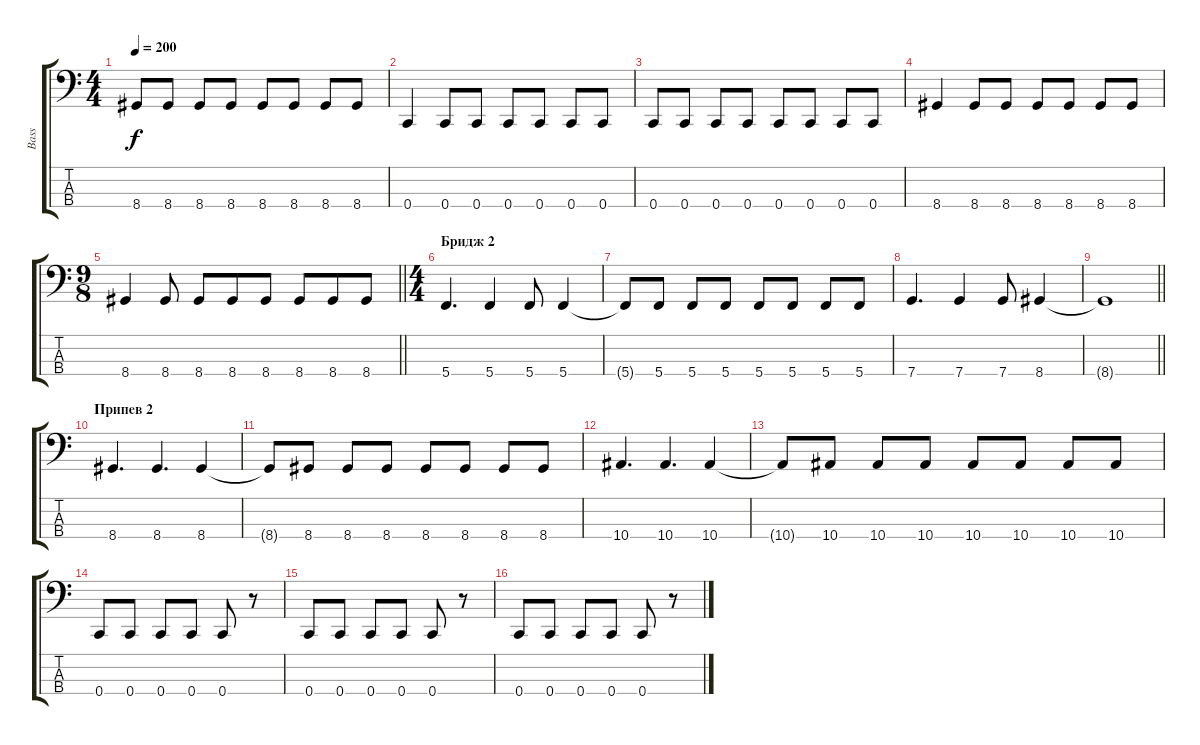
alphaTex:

\track ("Bass" "Bass") {instrument electricbasspick}
\staff {score tabs}
\tuning (F2 C2 G1 C1) {hide}
\ts (4 4)
\tempo 200
\clef f4
\ks c
8.4.8{dy f} 8.4.8 8.4.8 8.4.8 8.4.8 8.4.8 8.4.8 8.4.8 |
0.4.4 0.4.8 0.4.8 0.4.8 0.4.8 0.4.8 0.4.8 |
0.4.8 0.4.8 0.4.8 0.4.8 0.4.8 0.4.8 0.4.8 0.4.8 |
8.4.4 8.4.8 8.4.8 8.4.8 8.4.8 8.4.8 8.4.8 |
\ts (9 8)
\barLineRight lightlight
8.4.4 8.4.8 8.4.8 8.4.8 8.4.8 8.4.8 8.4.8 8.4.8 |
\ts (4 4)
\section ("" "Бридж 2")
5.4.4{d} 5.4.4 5.4.8 5.4.4 |
5.4{t}.8 5.4.8 5.4.8 5.4.8 5.4.8 5.4.8 5.4.8 5.4.8 |
7.4.4{d} 7.4.4 7.4.8 8.4.4 |
\barLineRight lightlight
8.4{t}.1 |
\section ("" "Припев 2")
8.4.4{d} 8.4.4{d} 8.4.4 |
8.4{t}.8 8.4.8 8.4.8 8.4.8 8.4.8 8.4.8 8.4.8 8.4.8 |
10.4.4{d} 10.4.4{d} 10.4.4 |
10.4{t}.8 10.4.8 10.4.8 10.4.8 10.4.8 10.4.8 10.4.8 10.4.8 |
0.4.8 0.4.8 0.4.8 0.4.8 0.4.8 r.8 |
0.4.8 0.4.8 0.4.8 0.4.8 0.4.8 r.8 |
0.4.8 0.4.8 0.4.8 0.4.8 0.4.8 r.8
